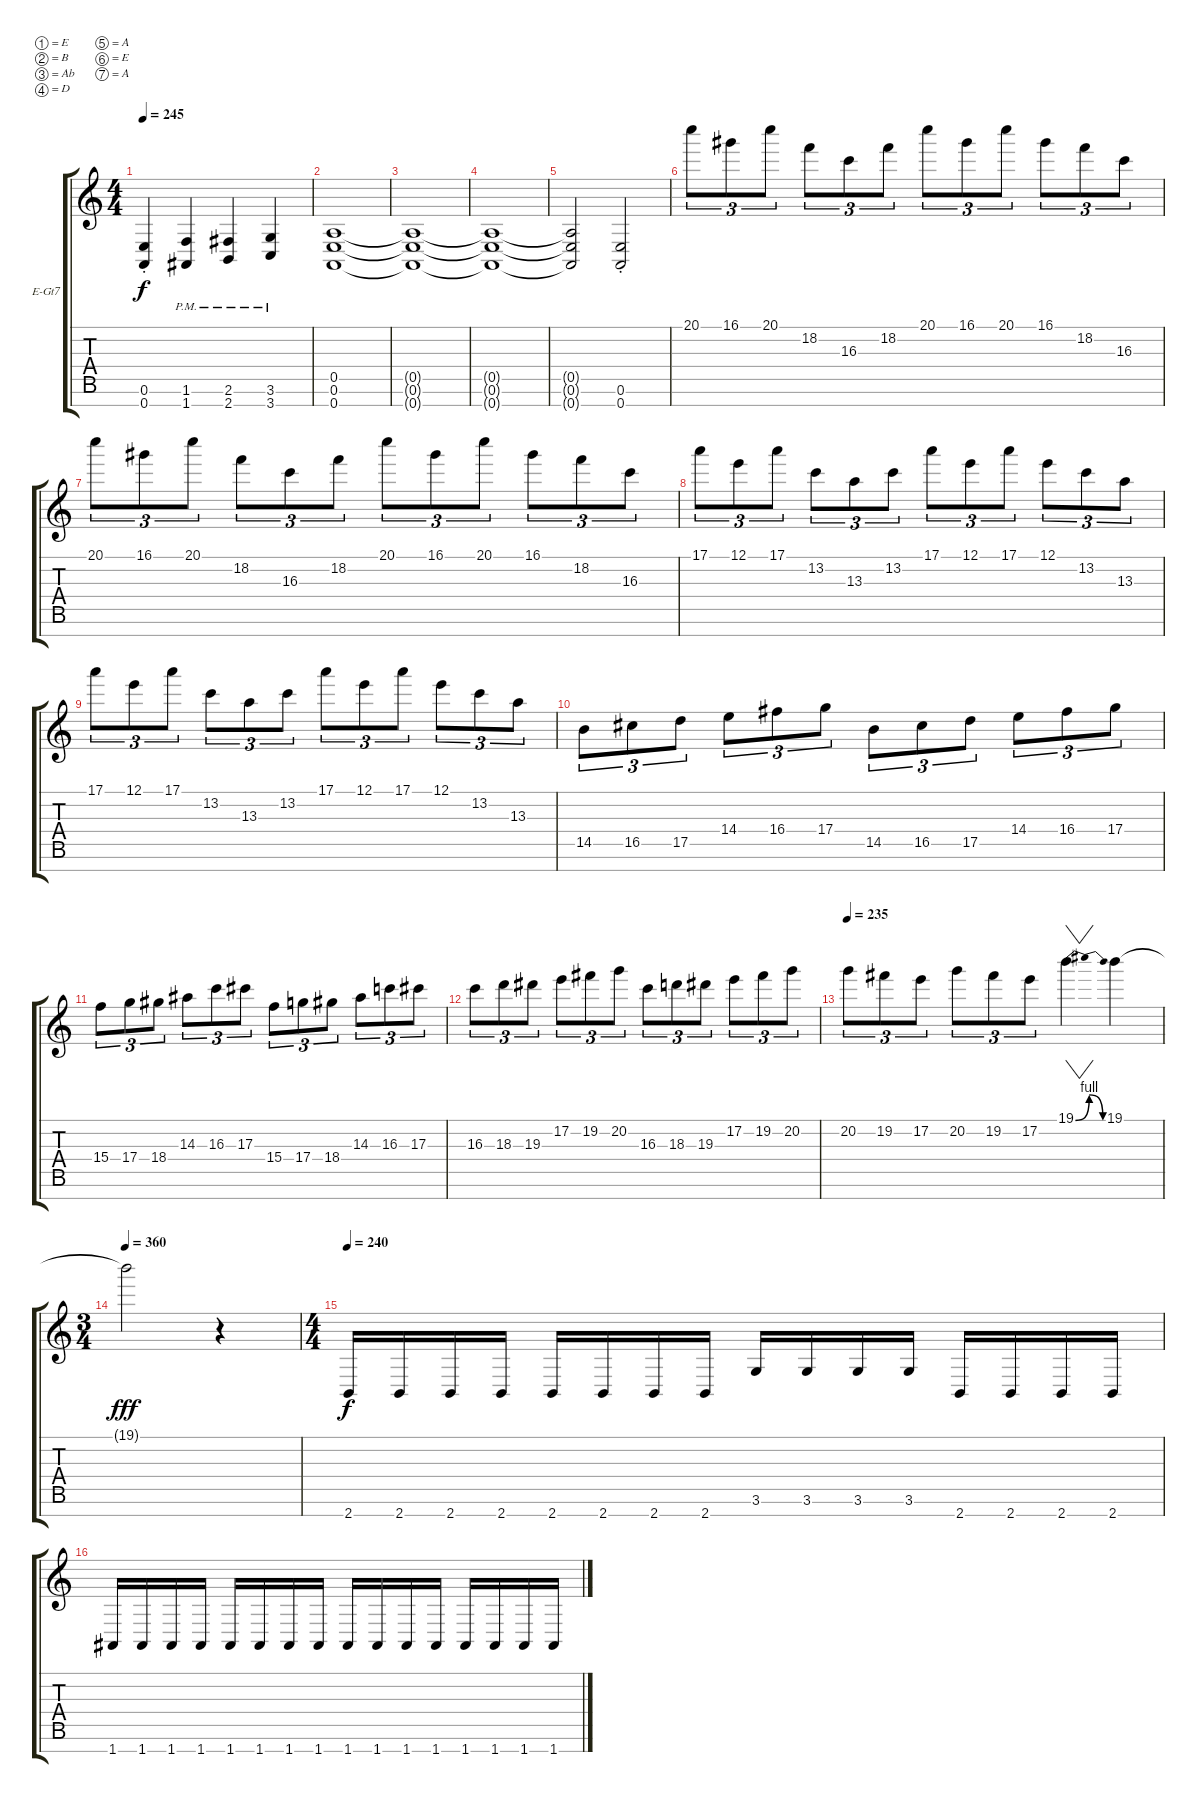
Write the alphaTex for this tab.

\bracketExtendMode groupsimilarinstruments
\firstSystemTrackNameOrientation horizontal
\otherSystemsTrackNameOrientation horizontal
\track ("Lead" "E-Gt7") {instrument distortionguitar}
\staff {score tabs}
\tuning (E4 B3 Ab3 D3 A2 E2 A1)
\ts (4 4)
\tempo 245
\clef g2
\ks c
(0.6{st} 0.7{st}).4{dy f} (1.6{pm} 1.7{pm}).4 (2.6{pm} 2.7{pm}).4 (3.6{pm} 3.7{pm}).4 |
(0.5 0.6 0.7).1 |
(0.5{t} 0.6{t} 0.7{t}).1 |
(0.5{t} 0.6{t} 0.7{t}).1 |
(0.5{t} 0.6{t} 0.7{t}).2 (0.6{st} 0.7{st}).2 |
20.1.8{tu (3 2)} 16.1.8{tu (3 2)} 20.1.8{tu (3 2)} 18.2.8{tu (3 2)} 16.3.8{tu (3 2)} 18.2.8{tu (3 2)} 20.1.8{tu (3 2)} 16.1.8{tu (3 2)} 20.1.8{tu (3 2)} 16.1.8{tu (3 2)} 18.2.8{tu (3 2)} 16.3.8{tu (3 2)} |
20.1.8{tu (3 2)} 16.1.8{tu (3 2)} 20.1.8{tu (3 2)} 18.2.8{tu (3 2)} 16.3.8{tu (3 2)} 18.2.8{tu (3 2)} 20.1.8{tu (3 2)} 16.1.8{tu (3 2)} 20.1.8{tu (3 2)} 16.1.8{tu (3 2)} 18.2.8{tu (3 2)} 16.3.8{tu (3 2)} |
17.1.8{tu (3 2)} 12.1.8{tu (3 2)} 17.1.8{tu (3 2)} 13.2.8{tu (3 2)} 13.3.8{tu (3 2)} 13.2.8{tu (3 2)} 17.1.8{tu (3 2)} 12.1.8{tu (3 2)} 17.1.8{tu (3 2)} 12.1.8{tu (3 2)} 13.2.8{tu (3 2)} 13.3.8{tu (3 2)} |
17.1.8{tu (3 2)} 12.1.8{tu (3 2)} 17.1.8{tu (3 2)} 13.2.8{tu (3 2)} 13.3.8{tu (3 2)} 13.2.8{tu (3 2)} 17.1.8{tu (3 2)} 12.1.8{tu (3 2)} 17.1.8{tu (3 2)} 12.1.8{tu (3 2)} 13.2.8{tu (3 2)} 13.3.8{tu (3 2)} |
14.5.8{tu (3 2)} 16.5.8{tu (3 2)} 17.5.8{tu (3 2)} 14.4.8{tu (3 2)} 16.4.8{tu (3 2)} 17.4.8{tu (3 2)} 14.5.8{tu (3 2)} 16.5.8{tu (3 2)} 17.5.8{tu (3 2)} 14.4.8{tu (3 2)} 16.4.8{tu (3 2)} 17.4.8{tu (3 2)} |
15.4.8{tu (3 2)} 17.4.8{tu (3 2)} 18.4.8{tu (3 2)} 14.3.8{tu (3 2)} 16.3.8{tu (3 2)} 17.3.8{tu (3 2)} 15.4.8{tu (3 2)} 17.4.8{tu (3 2)} 18.4.8{tu (3 2)} 14.3.8{tu (3 2)} 16.3.8{tu (3 2)} 17.3.8{tu (3 2)} |
16.3.8{tu (3 2)} 18.3.8{tu (3 2)} 19.3.8{tu (3 2)} 17.2.8{tu (3 2)} 19.2.8{tu (3 2)} 20.2.8{tu (3 2)} 16.3.8{tu (3 2)} 18.3.8{tu (3 2)} 19.3.8{tu (3 2)} 17.2.8{tu (3 2)} 19.2.8{tu (3 2)} 20.2.8{tu (3 2)} |
\tempo 235
20.2.8{tu (3 2)} 19.2.8{tu (3 2)} 17.2.8{tu (3 2)} 20.2.8{tu (3 2)} 19.2.8{tu (3 2)} 17.2.8{tu (3 2)} 19.1{be (bendrelease 0 0 30 4 30 4 60 0)}.4{vw} 19.1.4 |
\ts (3 4)
\tempo 360
19.1{t}.2{dy fff} r.4 |
\ts (4 4)
\tempo 240
2.7.16{dy f} 2.7.16 2.7.16 2.7.16 2.7.16 2.7.16 2.7.16 2.7.16 3.6.16 3.6.16 3.6.16 3.6.16 2.7.16 2.7.16 2.7.16 2.7.16 |
1.7.16 1.7.16 1.7.16 1.7.16 1.7.16 1.7.16 1.7.16 1.7.16 1.7.16 1.7.16 1.7.16 1.7.16 1.7.16 1.7.16 1.7.16 1.7.16
